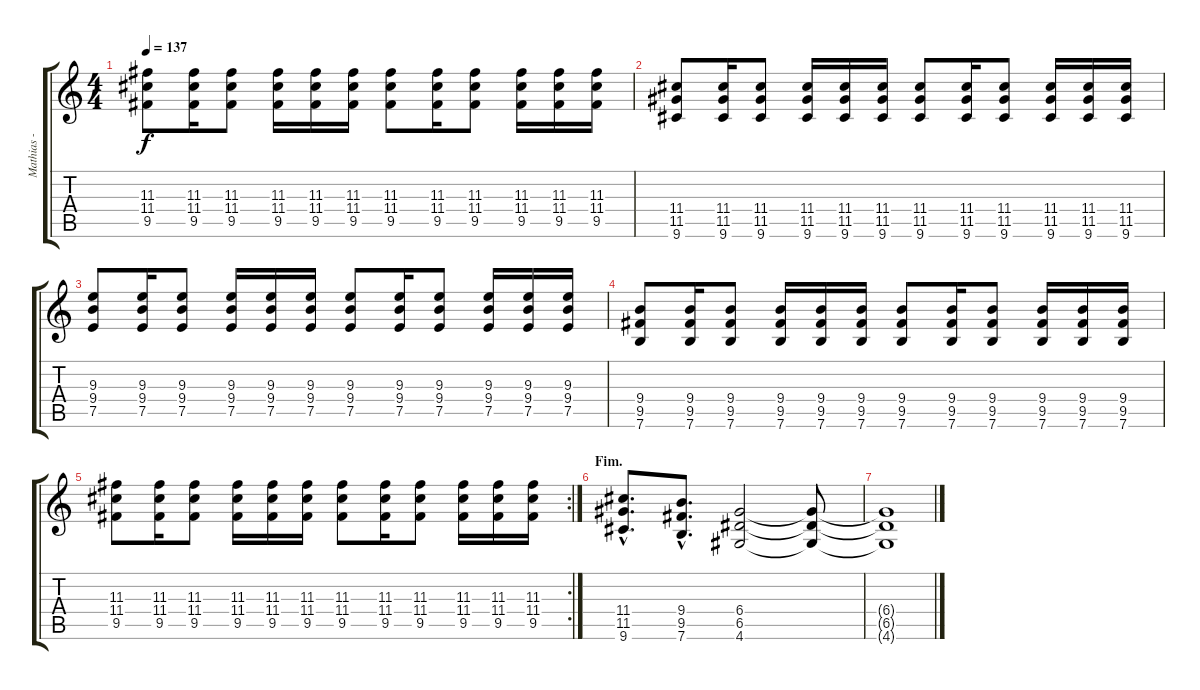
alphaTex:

\track ("Mathias - Left Guitar" "Mathias - ") {instrument distortionguitar}
\staff {score tabs}
\tuning (E4 B3 G3 D3 A2 E2) {hide}
\ts (4 4)
\tempo 137
\clef g2
\ks c
(11.3 11.4 9.5).8{dy f} (11.3 11.4 9.5).16 (11.3 11.4 9.5).8 (11.3 11.4 9.5).16 (11.3 11.4 9.5).16 (11.3 11.4 9.5).16 (11.3 11.4 9.5).8 (11.3 11.4 9.5).16 (11.3 11.4 9.5).8 (11.3 11.4 9.5).16 (11.3 11.4 9.5).16 (11.3 11.4 9.5).16 |
(11.4 11.5 9.6).8 (11.4 11.5 9.6).16 (11.4 11.5 9.6).8 (11.4 11.5 9.6).16 (11.4 11.5 9.6).16 (11.4 11.5 9.6).16 (11.4 11.5 9.6).8 (11.4 11.5 9.6).16 (11.4 11.5 9.6).8 (11.4 11.5 9.6).16 (11.4 11.5 9.6).16 (11.4 11.5 9.6).16 |
(9.3 9.4 7.5).8 (9.3 9.4 7.5).16 (9.3 9.4 7.5).8 (9.3 9.4 7.5).16 (9.3 9.4 7.5).16 (9.3 9.4 7.5).16 (9.3 9.4 7.5).8 (9.3 9.4 7.5).16 (9.3 9.4 7.5).8 (9.3 9.4 7.5).16 (9.3 9.4 7.5).16 (9.3 9.4 7.5).16 |
(9.4 9.5 7.6).8 (9.4 9.5 7.6).16 (9.4 9.5 7.6).8 (9.4 9.5 7.6).16 (9.4 9.5 7.6).16 (9.4 9.5 7.6).16 (9.4 9.5 7.6).8 (9.4 9.5 7.6).16 (9.4 9.5 7.6).8 (9.4 9.5 7.6).16 (9.4 9.5 7.6).16 (9.4 9.5 7.6).16 |
\rc 2
(11.3 11.4 9.5).8 (11.3 11.4 9.5).16 (11.3 11.4 9.5).8 (11.3 11.4 9.5).16 (11.3 11.4 9.5).16 (11.3 11.4 9.5).16 (11.3 11.4 9.5).8 (11.3 11.4 9.5).16 (11.3 11.4 9.5).8 (11.3 11.4 9.5).16 (11.3 11.4 9.5).16 (11.3 11.4 9.5).16 |
\section ("" "Fim.")
(11.4{hac} 11.5{hac} 9.6{hac}).8{d} (9.4{hac} 9.5{hac} 7.6{hac}).8{d} (6.4 6.5 4.6).2 (6.4{t} 6.5{t} 4.6{t}).8 |
(6.4{t} 6.5{t} 4.6{t}).1
